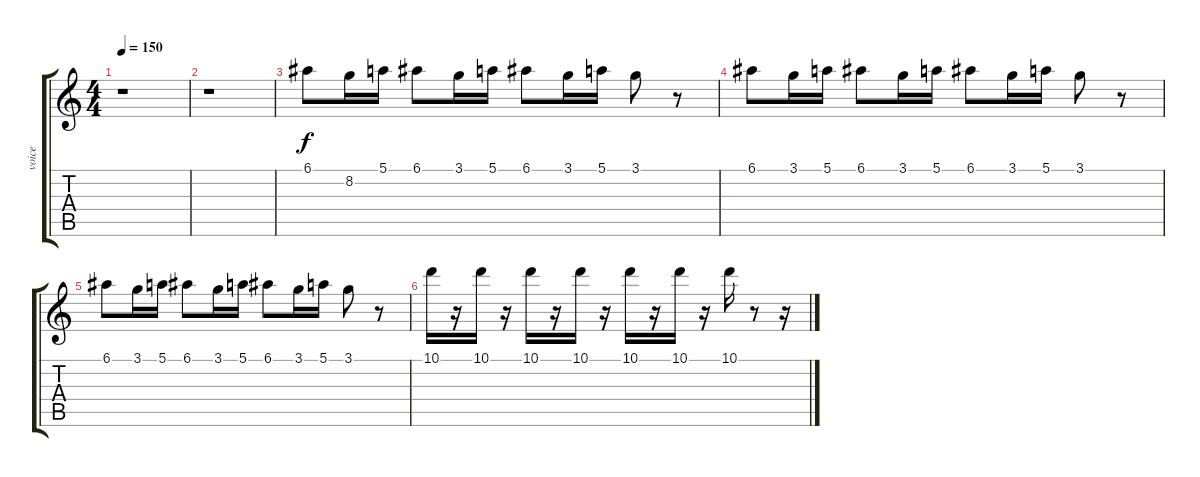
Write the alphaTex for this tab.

\track ("voice" "voice") {instrument fretlessbass}
\staff {score tabs}
\tuning (E4 B3 G3 D3 A2 E2) {hide}
\ts (4 4)
\tempo 150
\clef g2
\ks c
r.1{dy f} |
r.1 |
6.1.8 8.2.16 5.1.16 6.1.8 3.1.16 5.1.16 6.1.8 3.1.16 5.1.16 3.1.8 r.8 |
6.1.8 3.1.16 5.1.16 6.1.8 3.1.16 5.1.16 6.1.8 3.1.16 5.1.16 3.1.8 r.8 |
6.1.8 3.1.16 5.1.16 6.1.8 3.1.16 5.1.16 6.1.8 3.1.16 5.1.16 3.1.8 r.8 |
10.1.16 r.16 10.1.16 r.16 10.1.16 r.16 10.1.16 r.16 10.1.16 r.16 10.1.16 r.16 10.1.16 r.8 r.16
